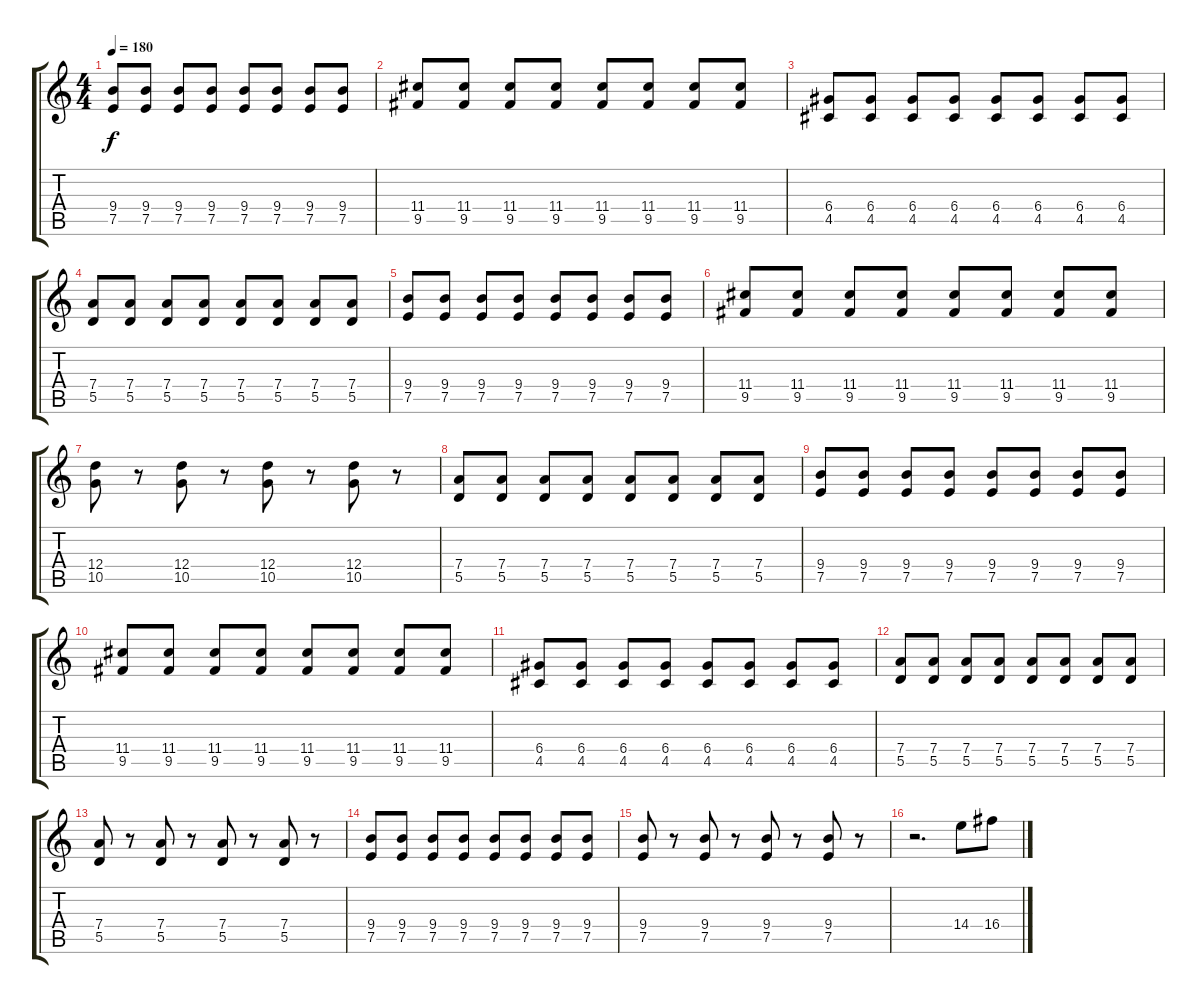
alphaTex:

\track "" {instrument distortionguitar}
\staff {score tabs}
\tuning (E4 B3 G3 D3 A2 E2) {hide}
\ts (4 4)
\tempo 180
\clef g2
\ks c
(9.4 7.5).8{dy f} (9.4 7.5).8 (9.4 7.5).8 (9.4 7.5).8 (9.4 7.5).8 (9.4 7.5).8 (9.4 7.5).8 (9.4 7.5).8 |
(11.4 9.5).8 (11.4 9.5).8 (11.4 9.5).8 (11.4 9.5).8 (11.4 9.5).8 (11.4 9.5).8 (11.4 9.5).8 (11.4 9.5).8 |
(6.4 4.5).8 (6.4 4.5).8 (6.4 4.5).8 (6.4 4.5).8 (6.4 4.5).8 (6.4 4.5).8 (6.4 4.5).8 (6.4 4.5).8 |
(7.4 5.5).8 (7.4 5.5).8 (7.4 5.5).8 (7.4 5.5).8 (7.4 5.5).8 (7.4 5.5).8 (7.4 5.5).8 (7.4 5.5).8 |
(9.4 7.5).8 (9.4 7.5).8 (9.4 7.5).8 (9.4 7.5).8 (9.4 7.5).8 (9.4 7.5).8 (9.4 7.5).8 (9.4 7.5).8 |
(11.4 9.5).8 (11.4 9.5).8 (11.4 9.5).8 (11.4 9.5).8 (11.4 9.5).8 (11.4 9.5).8 (11.4 9.5).8 (11.4 9.5).8 |
(12.4 10.5).8 r.8 (12.4 10.5).8 r.8 (12.4 10.5).8 r.8 (12.4 10.5).8 r.8 |
(7.4 5.5).8 (7.4 5.5).8 (7.4 5.5).8 (7.4 5.5).8 (7.4 5.5).8 (7.4 5.5).8 (7.4 5.5).8 (7.4 5.5).8 |
(9.4 7.5).8 (9.4 7.5).8 (9.4 7.5).8 (9.4 7.5).8 (9.4 7.5).8 (9.4 7.5).8 (9.4 7.5).8 (9.4 7.5).8 |
(11.4 9.5).8 (11.4 9.5).8 (11.4 9.5).8 (11.4 9.5).8 (11.4 9.5).8 (11.4 9.5).8 (11.4 9.5).8 (11.4 9.5).8 |
(6.4 4.5).8 (6.4 4.5).8 (6.4 4.5).8 (6.4 4.5).8 (6.4 4.5).8 (6.4 4.5).8 (6.4 4.5).8 (6.4 4.5).8 |
(7.4 5.5).8 (7.4 5.5).8 (7.4 5.5).8 (7.4 5.5).8 (7.4 5.5).8 (7.4 5.5).8 (7.4 5.5).8 (7.4 5.5).8 |
(7.4 5.5).8 r.8 (7.4 5.5).8 r.8 (7.4 5.5).8 r.8 (7.4 5.5).8 r.8 |
(9.4 7.5).8 (9.4 7.5).8 (9.4 7.5).8 (9.4 7.5).8 (9.4 7.5).8 (9.4 7.5).8 (9.4 7.5).8 (9.4 7.5).8 |
(9.4 7.5).8 r.8 (9.4 7.5).8 r.8 (9.4 7.5).8 r.8 (9.4 7.5).8 r.8 |
r.2{d} 14.4.8 16.4.8
